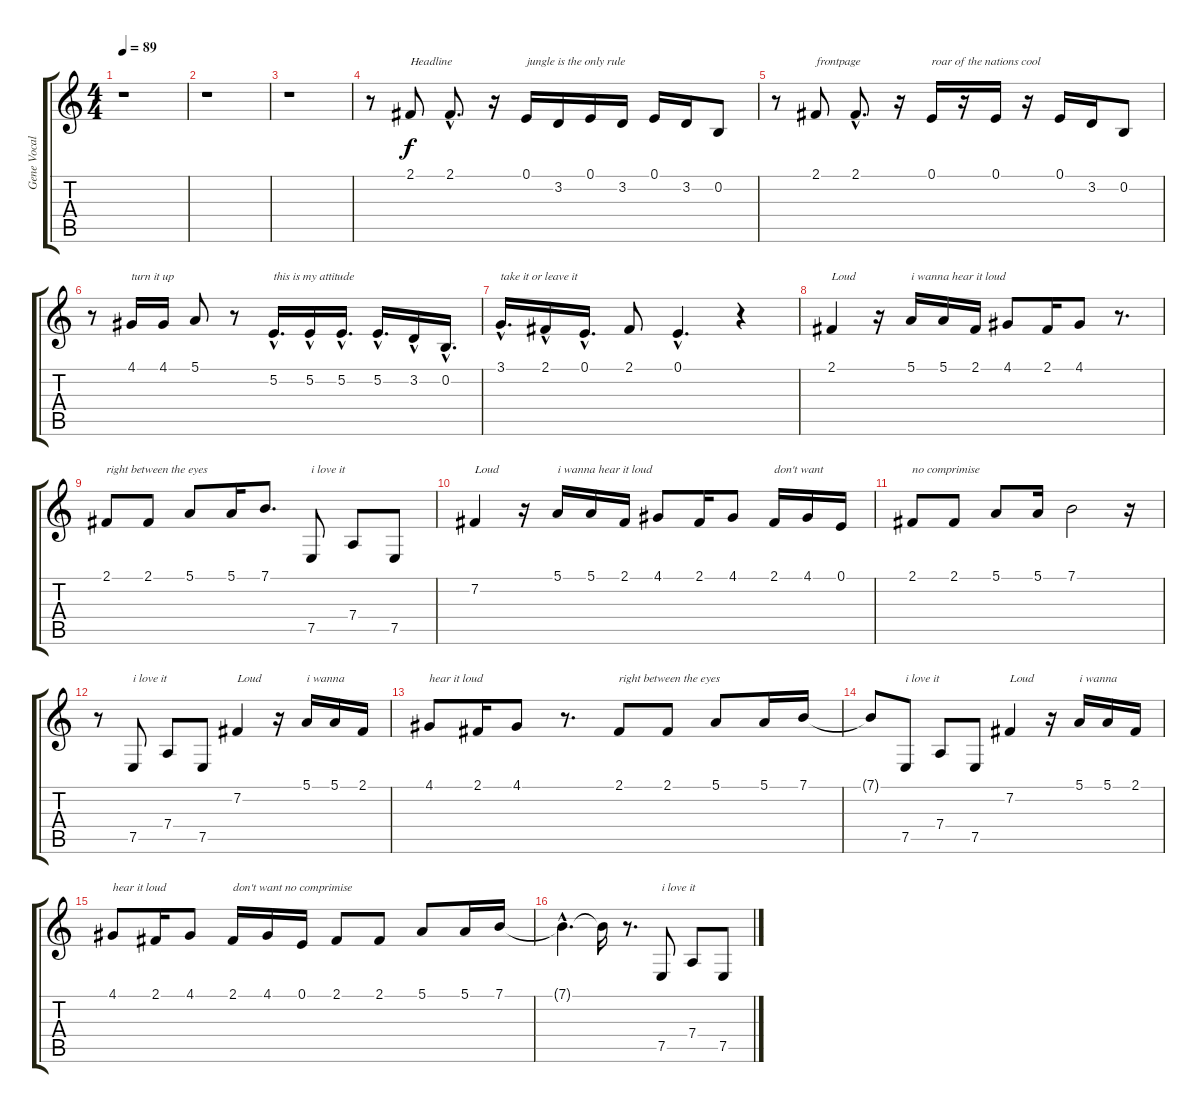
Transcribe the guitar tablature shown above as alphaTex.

\track ("Gene Vocals" "Gene Vocal") {instrument synthvoice}
\staff {score tabs}
\tuning (E4 B3 G3 D3 A2 E2) {hide}
\ts (4 4)
\tempo 89
\clef g2
\ks c
r.1{dy f} |
r.1 |
r.1 |
r.8 2.1.8{txt "Headline"} 2.1{hac}.8{d} r.16 0.1.16{txt "jungle is the only rule"} 3.2.16 0.1.16 3.2.16 0.1.16 3.2.16 0.2.8 |
r.8 2.1.8{txt "frontpage"} 2.1{hac}.8{d} r.16 0.1.16{txt "roar of the nations cool"} r.16 0.1.16 r.16 0.1.16 3.2.16 0.2.8 |
r.8 4.1.16{txt "turn it up"} 4.1.16 5.1.8 r.8 5.2{hac}.16{d txt "this is my attitude"} 5.2{hac}.16 5.2{hac}.16{d} 5.2{hac}.16{d} 3.2{hac}.16 0.2{hac}.16{d} |
3.1{hac}.16{d txt "take it or leave it"} 2.1{hac}.16 0.1{hac}.16{d} 2.1.8 0.1{hac}.4{d} r.4 |
2.1.4{txt "Loud"} r.16 5.1.16{txt "i wanna hear it loud"} 5.1.16 2.1.16 4.1.8 2.1.16 4.1.8 r.8{d} |
2.1.8{txt "right between the eyes"} 2.1.8 5.1.8 5.1.16 7.1.8{d} 7.5.8{txt "i love it"} 7.4.8 7.5.8 |
7.2.4{txt "Loud"} r.16 5.1.16{txt "i wanna hear it loud"} 5.1.16 2.1.16 4.1.8 2.1.16 4.1.8 2.1.16{txt "don't want"} 4.1.16 0.1.16 |
2.1.8{txt "no comprimise"} 2.1.8 5.1.8 5.1.16 7.1.2 r.16 |
r.8 7.5.8{txt "i love it"} 7.4.8 7.5.8 7.2.4{txt "Loud"} r.16 5.1.16{txt "i wanna"} 5.1.16 2.1.16 |
4.1.8{txt "hear it loud"} 2.1.16 4.1.8 r.8{d} 2.1.8{txt "right between the eyes"} 2.1.8 5.1.8 5.1.16 7.1.16 |
7.1{t}.8 7.5.8{txt "i love it"} 7.4.8 7.5.8 7.2.4{txt "Loud"} r.16 5.1.16{txt "i wanna"} 5.1.16 2.1.16 |
4.1.8{txt "hear it loud"} 2.1.16 4.1.8 2.1.16{txt "don't want no comprimise"} 4.1.16 0.1.16 2.1.8 2.1.8 5.1.8 5.1.16 7.1.16 |
7.1{hac t}.4{d} 7.1{t}.16 r.8{d} 7.5.8{txt "i love it"} 7.4.8 7.5.8
